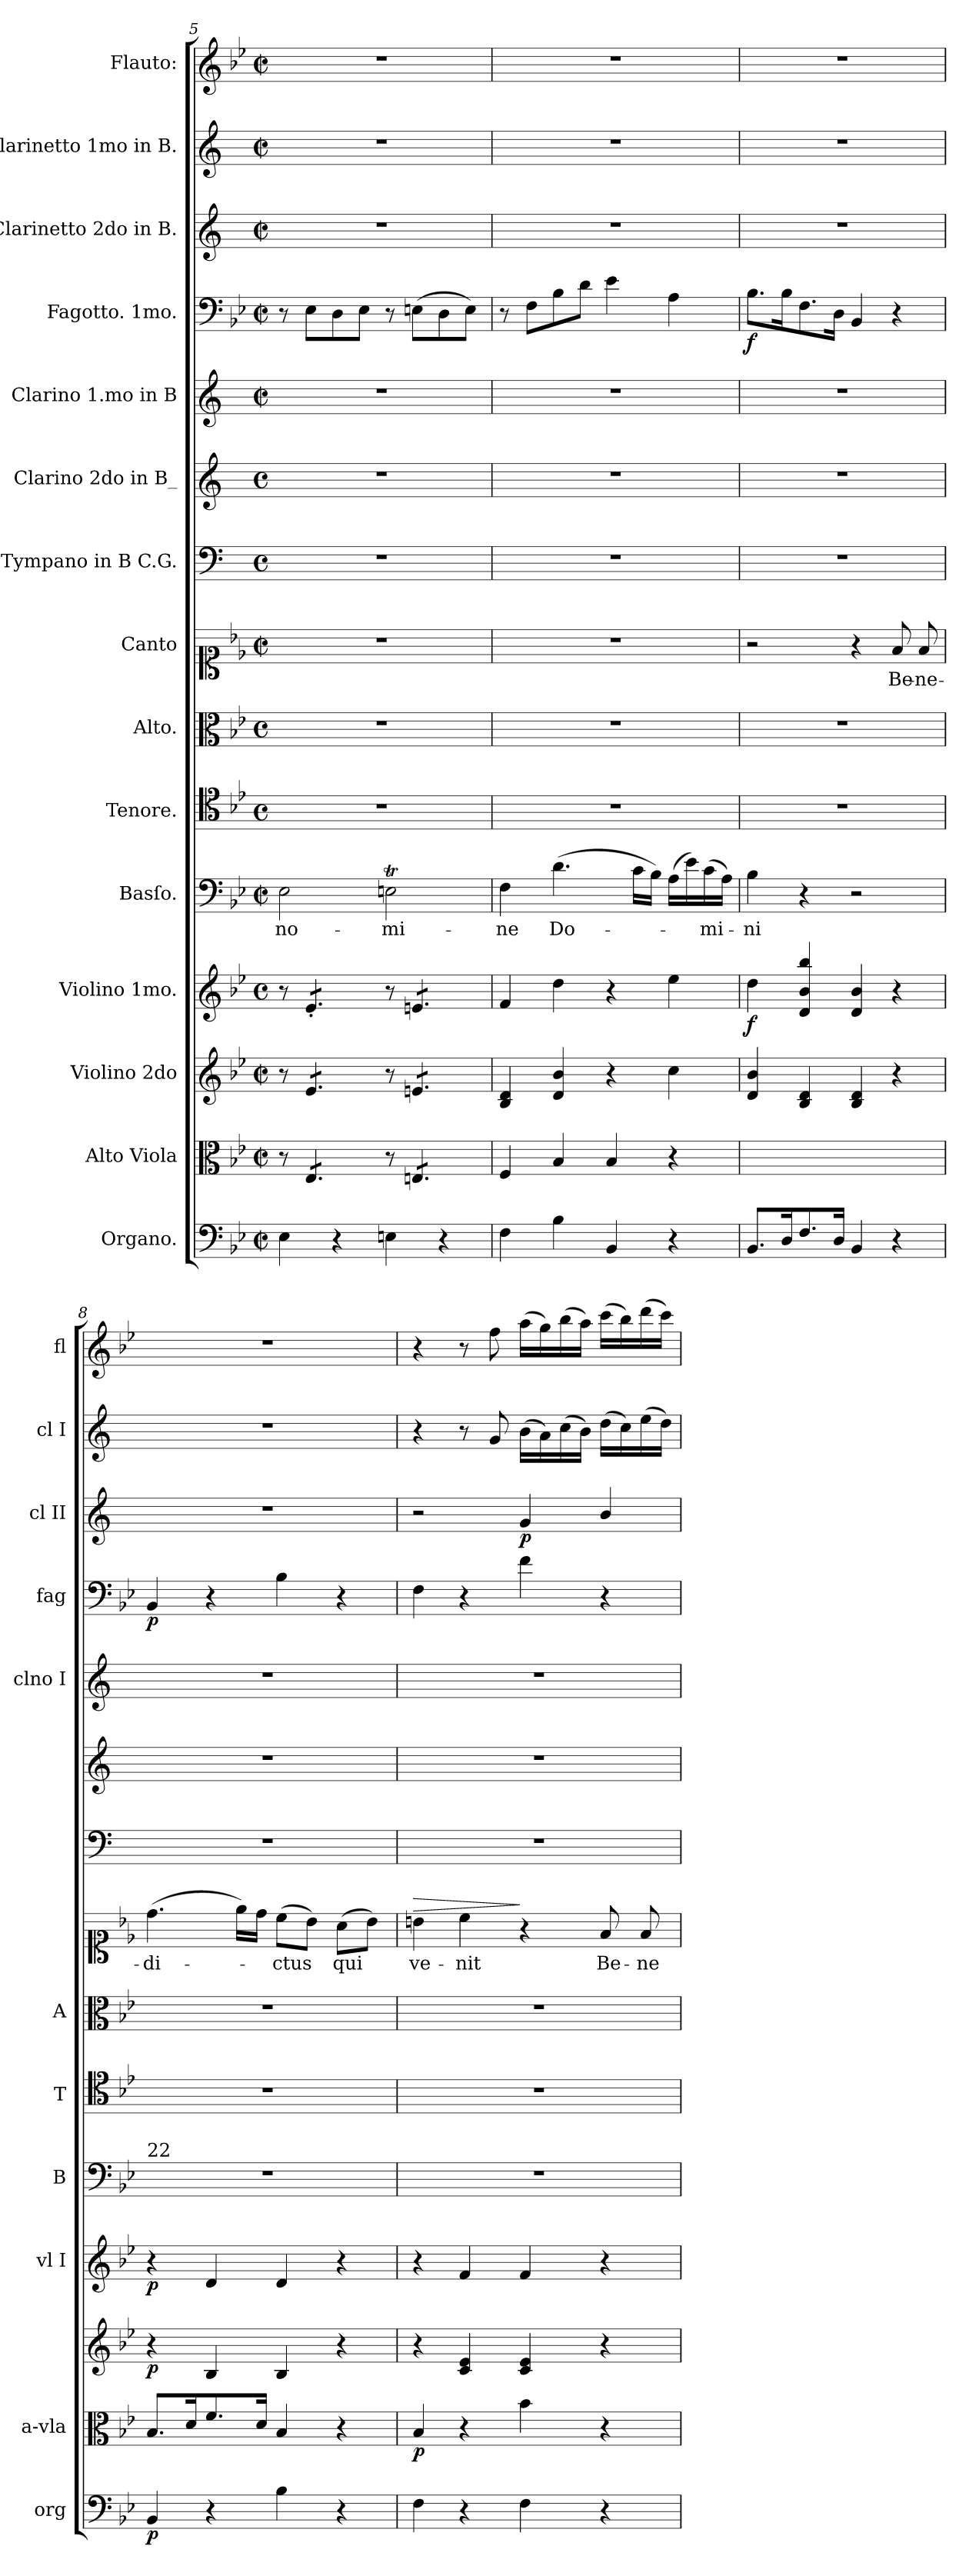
**kern	**dynam	**kern	**dynam	**kern	**dynam	**kern	**dynam	**kern	**text	**kern	**kern	**kern	**text	**dynam	**kern	**kern	**kern	**kern	**dynam	**kern	**dynam	**kern	**kern
*part15	*part15	*part14	*part14	*part13	*part13	*part12	*part12	*part11	*part11	*part10	*part9	*part8	*part8	*part8	*part7	*part6	*part5	*part4	*part4	*part3	*part3	*part2	*part1
*staff15	*staff15	*staff14	*staff14	*staff13	*staff13	*staff12	*staff12	*staff11	*staff11	*staff10	*staff9	*staff8	*staff8	*staff8	*staff7	*staff6	*staff5	*staff4	*staff4	*staff3	*staff3	*staff2	*staff1
*I"Organo.	*	*I"Alto Viola	*	*I"Violino 2do	*	*I"Violino 1mo.	*	*I"Basſo.	*	*I"Tenore.	*I"Alto.	*I"Canto	*	*	*I"Tympano in B C.G.	*I"Clarino 2do in B_	*I"Clarino 1.mo in B	*I"Fagotto. 1mo.	*	*I"Clarinetto 2do in B.	*	*I"Clarinetto 1mo in B.	*I"Flauto:
*I'org	*	*I'a-vla	*	*	*	*I'vl I	*	*I'B	*	*I'T	*I'A	*	*	*	*	*	*I'clno I	*I'fag	*	*I'cl II	*	*I'cl I	*I'fl
*clefF4	*	*clefC3	*	*clefG2	*	*clefG2	*	*clefF4	*	*clefC4	*clefC3	*clefC1	*	*	*clefF4	*clefG2	*clefG2	*clefF4	*	*clefG2	*	*clefG2	*clefG2
*	*	*	*	*	*	*	*	*	*	*	*	*	*	*	*ITrd1c2	*ITrd1c2	*ITrd1c2	*	*	*ITrd1c2	*	*ITrd1c2	*
*k[b-e-]	*	*k[b-e-]	*	*k[b-e-]	*	*k[b-e-]	*	*k[b-e-]	*	*k[b-e-]	*k[b-e-]	*k[b-e-]	*	*	*k[b-e-]	*k[b-e-]	*k[b-e-]	*k[b-e-]	*	*k[b-e-]	*	*k[b-e-]	*k[b-e-]
*B-:	*	*B-:	*	*B-:	*	*B-:	*	*B-:	*	*B-:	*B-:	*B-:	*	*	*	*	*	*B-:	*	*	*	*	*B-:
*M2/2	*	*M2/2	*	*M2/2	*	*M2/2	*	*M2/2	*	*M2/2	*M2/2	*M2/2	*	*	*M2/2	*M2/2	*M2/2	*M2/2	*	*M2/2	*	*M2/2	*M2/2
*met(c|)	*	*met(c|)	*	*met(c|)	*	*met(c)	*	*met(c|)	*	*met(c)	*met(c)	*met(c|)	*	*	*met(c)	*met(c)	*met(c|)	*met(c|)	*	*met(c|)	*	*met(c|)	*met(c|)
=5	=5	=5	=5	=5	=5	=5	=5	=5	=5	=5	=5	=5	=5	=5	=5	=5	=5	=5	=5	=5	=5	=5	=5
4E-\	.	8r	.	8r	.	8r	.	2E-\	no-	1r	1r	1r	.	.	1r	1r	1r	8r	.	1r	.	1r	1r
*	*	*tremolo	*	*	*	*	*	*	*	*	*	*	*	*	*	*	*	*	*	*	*	*	*
*	*	*	*	*tremolo	*	*	*	*	*	*	*	*	*	*	*	*	*	*	*	*	*	*	*
*	*	*	*	*	*	*tremolo	*	*	*	*	*	*	*	*	*	*	*	*	*	*	*	*	*
.	.	8E-/L	.	8e-/L	.	8e-'/L	.	.	.	.	.	.	.	.	.	.	.	8E-\L	.	.	.	.	.
4r	.	8E-/	.	8e-/	.	8e-'/	.	.	.	.	.	.	.	.	.	.	.	8D\	.	.	.	.	.
.	.	8E-/J	.	8e-/J	.	8e-'/J	.	.	.	.	.	.	.	.	.	.	.	8E-\J	.	.	.	.	.
4En\	.	8r	.	8r	.	8r	.	2Ent\	-mi-	.	.	.	.	.	.	.	.	8r	.	.	.	.	.
.	.	8En/L	.	8en/L	.	8en/L	.	.	.	.	.	.	.	.	.	.	.	(8En\L	.	.	.	.	.
4r	.	8En/	.	8en/	.	8en/	.	.	.	.	.	.	.	.	.	.	.	8D\	.	.	.	.	.
.	.	8En/J	.	8en/J	.	8en/J	.	.	.	.	.	.	.	.	.	.	.	8E\J)	.	.	.	.	.
*	*	*	*	*	*	*Xtremolo	*	*	*	*	*	*	*	*	*	*	*	*	*	*	*	*	*
*	*	*	*	*Xtremolo	*	*	*	*	*	*	*	*	*	*	*	*	*	*	*	*	*	*	*
*	*	*Xtremolo	*	*	*	*	*	*	*	*	*	*	*	*	*	*	*	*	*	*	*	*	*
=6	=6	=6	=6	=6	=6	=6	=6	=6	=6	=6	=6	=6	=6	=6	=6	=6	=6	=6	=6	=6	=6	=6	=6
4F\	.	4F/	.	4B-/ 4d/	.	4f/	.	4F\	-ne	1r	1r	1r	.	.	1r	1r	1r	8r	.	1r	.	1r	1r
.	.	.	.	.	.	.	.	.	.	.	.	.	.	.	.	.	.	8F\L	.	.	.	.	.
4B-\	.	4B-/	.	4d/ 4b-/	.	4dd\	.	(4.d\	Do-	.	.	.	.	.	.	.	.	8B-\	.	.	.	.	.
.	.	.	.	.	.	.	.	.	.	.	.	.	.	.	.	.	.	8d\J	.	.	.	.	.
4BB-/	.	4B-/	.	4r	.	4r	.	.	.	.	.	.	.	.	.	.	.	4e-\	.	.	.	.	.
.	.	.	.	.	.	.	.	16c\LL	.	.	.	.	.	.	.	.	.	.	.	.	.	.	.
.	.	.	.	.	.	.	.	16B-\JJ)	.	.	.	.	.	.	.	.	.	.	.	.	.	.	.
4r	.	4r	.	4cc\	.	4ee-\	.	(16A\LL	.	.	.	.	.	.	.	.	.	4A\	.	.	.	.	.
.	.	.	.	.	.	.	.	16e-\)	.	.	.	.	.	.	.	.	.	.	.	.	.	.	.
.	.	.	.	.	.	.	.	(16c\	-mi-	.	.	.	.	.	.	.	.	.	.	.	.	.	.
.	.	.	.	.	.	.	.	16A\JJ)	.	.	.	.	.	.	.	.	.	.	.	.	.	.	.
=7	=7	=7	=7	=7	=7	=7	=7	=7	=7	=7	=7	=7	=7	=7	=7	=7	=7	=7	=7	=7	=7	=7	=7
8.BB-/L	.	1ryy	.	4d/ 4b-/	.	4dd\	f	4B-\	-ni	1r	1r	2r	.	.	1r	1r	1r	8.B-\L	f	1r	.	1r	1r
16D/K	.	.	.	.	.	.	.	.	.	.	.	.	.	.	.	.	.	16B-\K	.	.	.	.	.
8.F/	.	.	.	4B-/ 4d/	.	4d/ 4b-/ 4bb-/	.	4r	.	.	.	.	.	.	.	.	.	8.F\	.	.	.	.	.
16D/Jk	.	.	.	.	.	.	.	.	.	.	.	.	.	.	.	.	.	16D\Jk	.	.	.	.	.
4BB-/	.	.	.	4B-/ 4d/	.	4d/ 4b-/	.	2r	.	.	.	4r	.	.	.	.	.	4BB-/	.	.	.	.	.
4r	.	.	.	4r	.	4r	.	.	.	.	.	8f/	Be-	.	.	.	.	4r	.	.	.	.	.
.	.	.	.	.	.	.	.	.	.	.	.	8f/	-ne-	.	.	.	.	.	.	.	.	.	.
=8	=8	=8	=8	=8	=8	=8	=8	=8	=8	=8	=8	=8	=8	=8	=8	=8	=8	=8	=8	=8	=8	=8	=8
!	!	!	!	!	!	!	!	!LO:TX:a:t=22	!	!	!	!	!	!	!	!	!	!	!	!	!	!	!
4BB-/	p	8.B-/L	for	4r	p	4r	p	1r	.	1r	1r	(4.dd\	-di-	.	1r	1r	1r	4BB-/	p	1r	.	1r	1r
.	.	16d/K	.	.	.	.	.	.	.	.	.	.	.	.	.	.	.	.	.	.	.	.	.
4r	.	8.f/	.	4B-/	.	4d/	.	.	.	.	.	.	.	.	.	.	.	4r	.	.	.	.	.
.	.	.	.	.	.	.	.	.	.	.	.	16ee-\LL)	.	.	.	.	.	.	.	.	.	.	.
.	.	16d/Jk	.	.	.	.	.	.	.	.	.	16dd\JJ	.	.	.	.	.	.	.	.	.	.	.
4B-\	.	4B-/	.	4B-/	.	4d/	.	.	.	.	.	(8cc\L	-ctus	.	.	.	.	4B-\	.	.	.	.	.
.	.	.	.	.	.	.	.	.	.	.	.	8b-\J)	.	.	.	.	.	.	.	.	.	.	.
4r	.	4r	.	4r	.	4r	.	.	.	.	.	(8a\L	qui	.	.	.	.	4r	.	.	.	.	.
.	.	.	.	.	.	.	.	.	.	.	.	8b-\J)	.	.	.	.	.	.	.	.	.	.	.
=9	=9	=9	=9	=9	=9	=9	=9	=9	=9	=9	=9	=9	=9	=9	=9	=9	=9	=9	=9	=9	=9	=9	=9
!	!	!	!	!	!	!	!	!	!	!	!	!	!	!LO:HP:a	!	!	!	!	!	!	!	!	!
4F\	.	4B-/	p	4r	.	4r	.	1r	.	1r	1r	4bn\	ve-	>	1r	1r	1r	4F\	.	2r	.	4r	4r
4r	.	4r	.	4c/ 4e-/	.	4f/	.	.	.	.	.	4cc\	-nit	.	.	.	.	4r	.	.	.	8r	8r
.	.	.	.	.	.	.	.	.	.	.	.	.	.	.	.	.	.	.	.	.	.	8f/	8ff\
4F\	.	4b-\	.	4c/ 4e-/	.	4f/	.	.	.	.	.	4r	.	]	.	.	.	4f\	.	4f/	p	(16a\LL	(16aa\LL
.	.	.	.	.	.	.	.	.	.	.	.	.	.	.	.	.	.	.	.	.	.	16g\)	16gg\)
.	.	.	.	.	.	.	.	.	.	.	.	.	.	.	.	.	.	.	.	.	.	(16b-\	(16bb-\
.	.	.	.	.	.	.	.	.	.	.	.	.	.	.	.	.	.	.	.	.	.	16a\JJ)	16aa\JJ)
4r	.	4r	.	4r	.	4r	.	.	.	.	.	8f/	Be-	.	.	.	.	4r	.	4a/	.	(16cc\LL	(16ccc\LL
.	.	.	.	.	.	.	.	.	.	.	.	.	.	.	.	.	.	.	.	.	.	16b-\)	16bb-\)
.	.	.	.	.	.	.	.	.	.	.	.	8f/	-ne-	.	.	.	.	.	.	.	.	(16dd\	(16ddd\
.	.	.	.	.	.	.	.	.	.	.	.	.	.	.	.	.	.	.	.	.	.	16cc\JJ)	16ccc\JJ)
=	=	=	=	=	=	=	=	=	=	=	=	=	=	=	=	=	=	=	=	=	=	=	=
*-	*-	*-	*-	*-	*-	*-	*-	*-	*-	*-	*-	*-	*-	*-	*-	*-	*-	*-	*-	*-	*-	*-	*-
